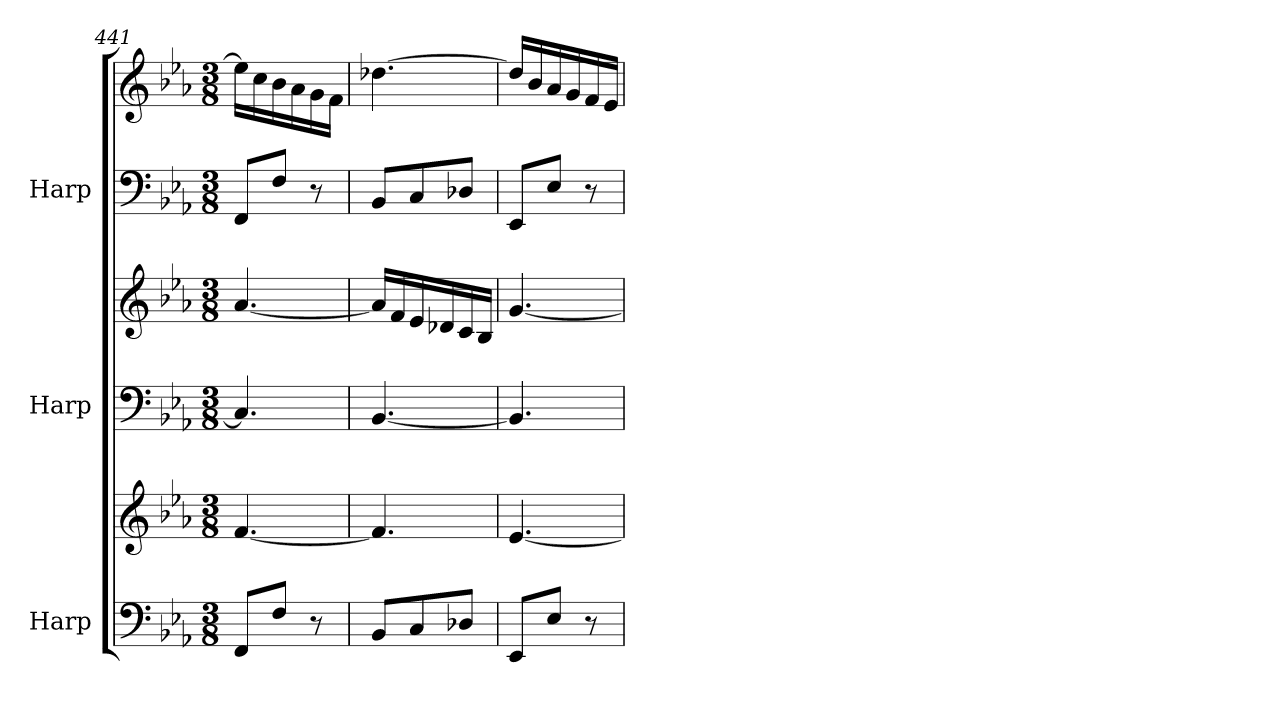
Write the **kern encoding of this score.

**kern	**kern	**kern	**kern	**kern	**kern
*part3	*part3	*part2	*part2	*part1	*part1
*staff6	*staff5	*staff4	*staff3	*staff2	*staff1
*I"Harp	*	*I"Harp	*	*I"Harp	*
*I'Hp	*	*I'Hp	*	*I'Hp	*
!!LO:PB:g=z
*clefF4	*clefG2	*clefF4	*clefG2	*clefF4	*clefG2
*k[b-e-a-]	*k[b-e-a-]	*k[b-e-a-]	*k[b-e-a-]	*k[b-e-a-]	*k[b-e-a-]
*M3/8	*M3/8	*M3/8	*M3/8	*M3/8	*M3/8
=441	=441	=441	=441	=441	=441
8FF/L	[4.f/	4.C/]	[4.a-/	8FF/L	16ee-\LL]
.	.	.	.	.	16cc\
8F/J	.	.	.	8F/J	16b-\
.	.	.	.	.	16a-\
8r	.	.	.	8r	16g\
.	.	.	.	.	16f\JJ
=442	=442	=442	=442	=442	=442
8BB-/L	4.f/]	[4.BB-/	16a-/LL]	8BB-/L	[4.dd-X\
.	.	.	16f/	.	.
8C/	.	.	16e-/	8C/	.
.	.	.	16d-X/	.	.
8D-X/J	.	.	16c/	8D-X/J	.
.	.	.	16B-/JJ	.	.
=443	=443	=443	=443	=443	=443
8EE-/L	[4.e-/	4.BB-/]	[4.g/	8EE-/L	16dd-/LL]
.	.	.	.	.	16b-/
8E-/J	.	.	.	8E-/J	16a-/
.	.	.	.	.	16g/
8r	.	.	.	8r	16f/
.	.	.	.	.	16e-/JJ
=	=	=	=	=	=
*-	*-	*-	*-	*-	*-
